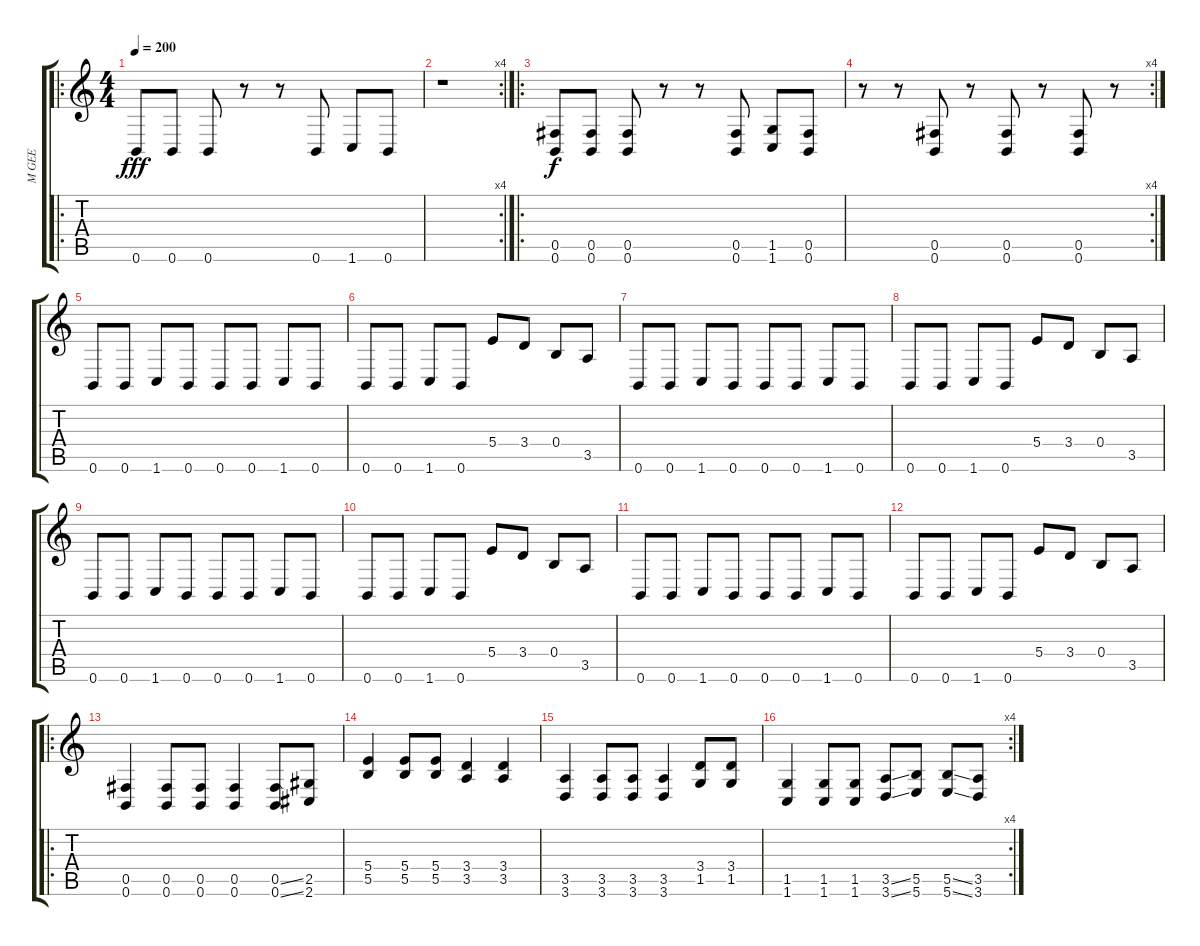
\track ("M GEE" "M GEE") {instrument distortionguitar}
\staff {score tabs}
\tuning (Db4 Ab3 E3 B2 Gb2 B1) {hide}
\ro
\ts (4 4)
\tempo 200
\clef g2
\ks c
0.6.8{dy fff instrument distortionguitar} 0.6.8 0.6.8 r.8 r.8 0.6.8 1.6.8 0.6.8 |
\rc 4
r.1 |
\ro
(0.5 0.6).8{dy f} (0.5 0.6).8 (0.5 0.6).8 r.8 r.8 (0.5 0.6).8 (1.5 1.6).8 (0.5 0.6).8 |
\rc 4
r.8 r.8 (0.5 0.6).8 r.8 (0.5 0.6).8 r.8 (0.5 0.6).8 r.8 |
0.6.8 0.6.8 1.6.8 0.6.8 0.6.8 0.6.8 1.6.8 0.6.8 |
0.6.8 0.6.8 1.6.8 0.6.8 5.4.8 3.4.8 0.4.8 3.5.8 |
0.6.8 0.6.8 1.6.8 0.6.8 0.6.8 0.6.8 1.6.8 0.6.8 |
0.6.8 0.6.8 1.6.8 0.6.8 5.4.8 3.4.8 0.4.8 3.5.8 |
0.6.8 0.6.8 1.6.8 0.6.8 0.6.8 0.6.8 1.6.8 0.6.8 |
0.6.8 0.6.8 1.6.8 0.6.8 5.4.8 3.4.8 0.4.8 3.5.8 |
0.6.8 0.6.8 1.6.8 0.6.8 0.6.8 0.6.8 1.6.8 0.6.8 |
0.6.8 0.6.8 1.6.8 0.6.8 5.4.8 3.4.8 0.4.8 3.5.8 |
\ro
(0.5 0.6).4 (0.5 0.6).8 (0.5 0.6).8 (0.5 0.6).4 (0.5{ss} 0.6{ss}).8 (2.5 2.6).8 |
(5.4 5.5).4 (5.4 5.5).8 (5.4 5.5).8 (3.4 3.5).4 (3.4 3.5).4 |
(3.5 3.6).4 (3.5 3.6).8 (3.5 3.6).8 (3.5 3.6).4 (3.4 1.5).8 (3.4 1.5).8 |
\rc 4
(1.5 1.6).4 (1.5 1.6).8 (1.5 1.6).8 (3.5{ss} 3.6{ss}).8 (5.5 5.6).8 (5.5{ss} 5.6{ss}).8 (3.5 3.6).8
